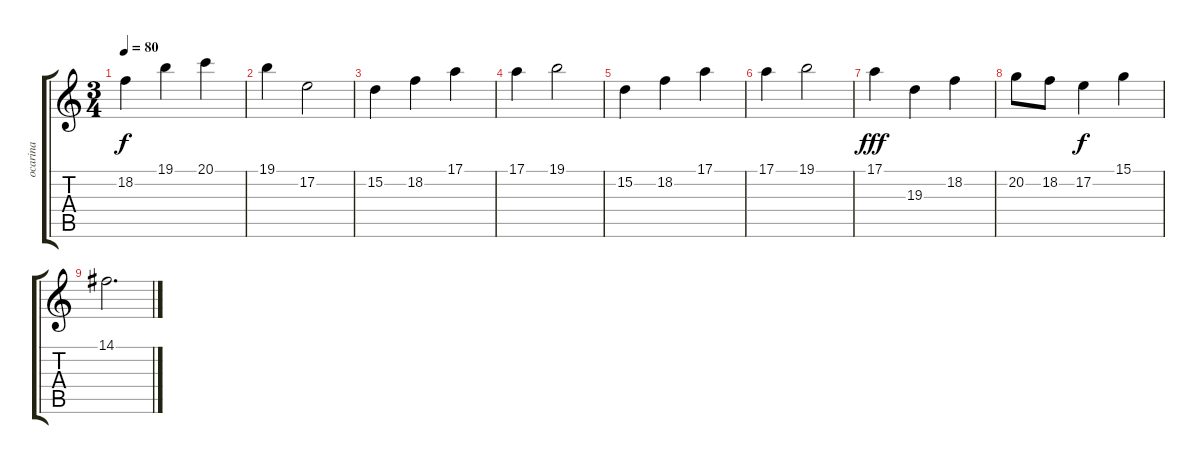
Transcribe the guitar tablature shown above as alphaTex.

\track ("ocarina" "ocarina") {instrument ocarina}
\staff {score tabs}
\tuning (E4 B3 G3 D3 A2 E2) {hide}
\ts (3 4)
\tempo 80
\clef g2
\ks c
18.2.4{dy f} 19.1.4 20.1.4 |
19.1.4 17.2.2 |
15.2.4 18.2.4 17.1.4 |
17.1.4 19.1.2 |
15.2.4 18.2.4 17.1.4 |
17.1.4 19.1.2 |
17.1.4{dy fff} 19.3.4 18.2.4 |
20.2.8 18.2.8 17.2.4{dy f} 15.1.4 |
14.1.2{d volume 11}
